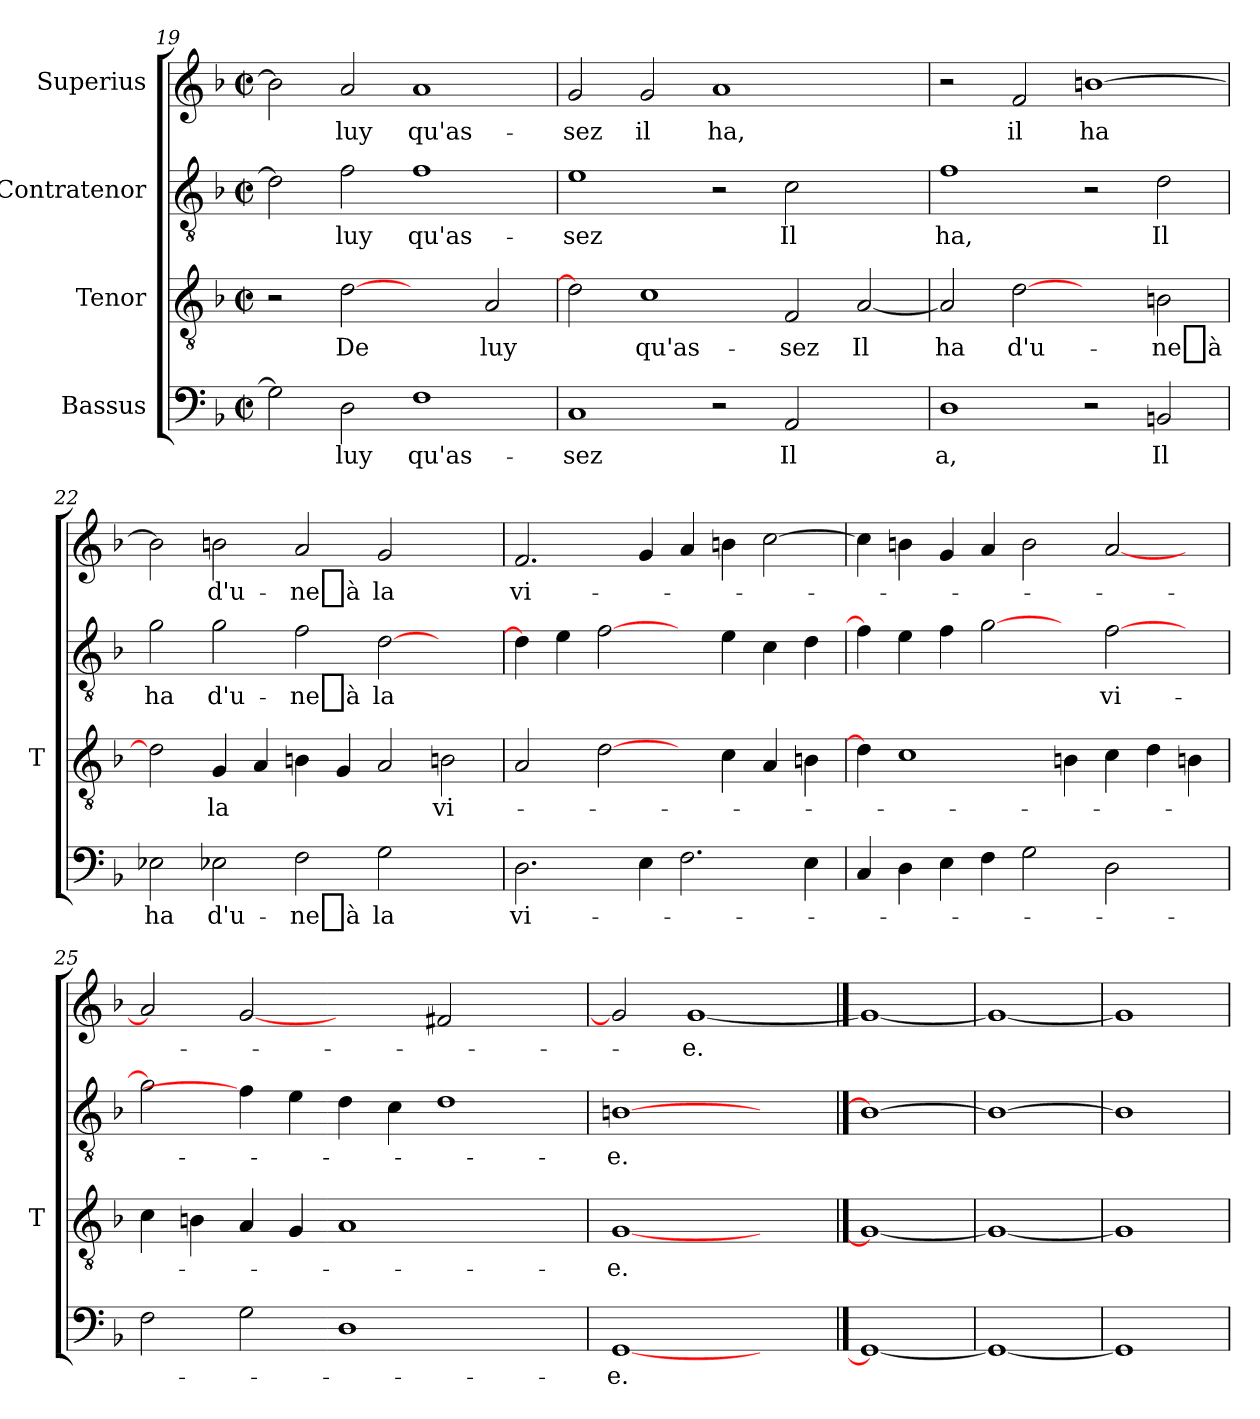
**kern	**text	**kern	**text	**kern	**text	**kern	**text
*part4	*part4	*part3	*part3	*part2	*part2	*part1	*part1
*staff4	*staff4	*staff3	*staff3	*staff2	*staff2	*staff1	*staff1
*I"Bassus	*	*I"Tenor	*	*I"Contratenor	*	*I"Superius	*
*	*	*I'T	*	*	*	*	*
*clefF4	*	*clefGv2	*	*clefGv2	*	*clefG2	*
*k[b-]	*	*k[b-]	*	*k[b-]	*	*k[b-]	*
*F:	*	*F:	*	*F:	*	*F:	*
*M2/2	*	*M2/2	*	*M2/2	*	*M2/2	*
*met(c|)	*	*met(c|)	*	*met(c|)	*	*met(c|)	*
=19	=19	=19	=19	=19	=19	=19	=19
2G]	.	2r	.	2d]	.	2b]	.
2D	-luy	[2d	-De	2f	-luy	2a	-luy
1F	qu'as-	2ryy	.	1f	qu'as-	1a	qu'as-
.	.	2A	-luy	.	.	.	.
=20	=20	=20	=20	=20	=20	=20	=20
1C	-sez	2d]	.	1e	-sez	2g	-sez
.	.	1c	qu'as-	.	.	2g	-il
2r	.	.	.	2r	.	1a	-ha,
2AA	-Il	2F	-sez	2c	-Il	.	.
2ryy	.	[2A	-Il	2ryy	.	2ryy	.
=21	=21	=21	=21	=21	=21	=21	=21
1D	-a,	2A]	-ha	1f	-ha,	2r	.
.	.	[2d	d'u-	.	.	2f	-il
2r	.	2ryy	.	2r	.	[1b	-ha
2BB	-Il	2Bn	-ne_à	2d	-Il	.	.
=22	=22	=22	=22	=22	=22	=22	=22
2E-X	-ha	2d]	.	2g	-ha	2b]	.
2E-X	d'u-	4G	-la	2g	d'u-	2b	d'u-
.	.	4A	.	.	.	.	.
2F	-ne_à	4Bn	.	2f	-ne_à	2a	-ne_à
.	.	4G	.	.	.	.	.
2G	-la	2A	.	[2d	-la	2g	-la
2ryy	.	2Bn	vi-	2ryy	.	2ryy	.
=23	=23	=23	=23	=23	=23	=23	=23
2.D	vi-	2A	.	4d]	.	2.f	vi-
.	.	.	.	4e	.	.	.
.	.	[2d	.	[2f	.	.	.
4E	.	.	.	.	.	4g	.
2.F	.	4ryy	.	4ryy	.	4a	.
.	.	4c	.	4e	.	4b	.
.	.	4A	.	4c	.	[2cc	.
4E	.	4Bn	.	4d	.	.	.
!!LO:PB:g=z
=24	=24	=24	=24	=24	=24	=24	=24
4C	.	4d]	.	4f]	.	4cc]	.
4D	.	1c	.	4e	.	4b	.
4E	.	.	.	4f	.	4g	.
4F	.	.	.	[2g	.	4a	.
2G	.	.	.	.	.	2b	.
.	.	4Bn	.	4ryy	.	.	.
2D	.	4c	.	[2f	vi-	[2a	.
.	.	4d	.	.	.	.	.
4ryy	.	4Bn	.	4ryy	.	4ryy	.
=25	=25	=25	=25	=25	=25	=25	=25
2F	.	4c	.	2g]	.	2a]	.
.	.	4Bn	.	.	.	.	.
2G	.	4A	.	4f]	.	[2g	.
.	.	4G	.	4e	.	.	.
1D	.	1A	.	4d	.	2ryy	.
.	.	.	.	4c	.	.	.
.	.	.	.	1d	.	2f#X	.
2ryy	.	2ryy	.	.	.	2ryy	.
=26	=26	=26	=26	=26	=26	=26	=26
[1GG	-e.	[1G	-e.	[1Bn	-e.	2g]	.
.	.	.	.	.	.	[1g	-e.
2ryy	.	2ryy	.	2ryy	.	.	.
==27	==27	==27	==27	==27	==27	==27	==27
1GG_	.	1G_	.	1B_	.	1g_	.
=28	=28	=28	=28	=28	=28	=28	=28
1GG_	.	1G_	.	1B_	.	1g_	.
=29	=29	=29	=29	=29	=29	=29	=29
1GG]	.	1G]	.	1B]	.	1g]	.
=	=	=	=	=	=	=	=
*-	*-	*-	*-	*-	*-	*-	*-
